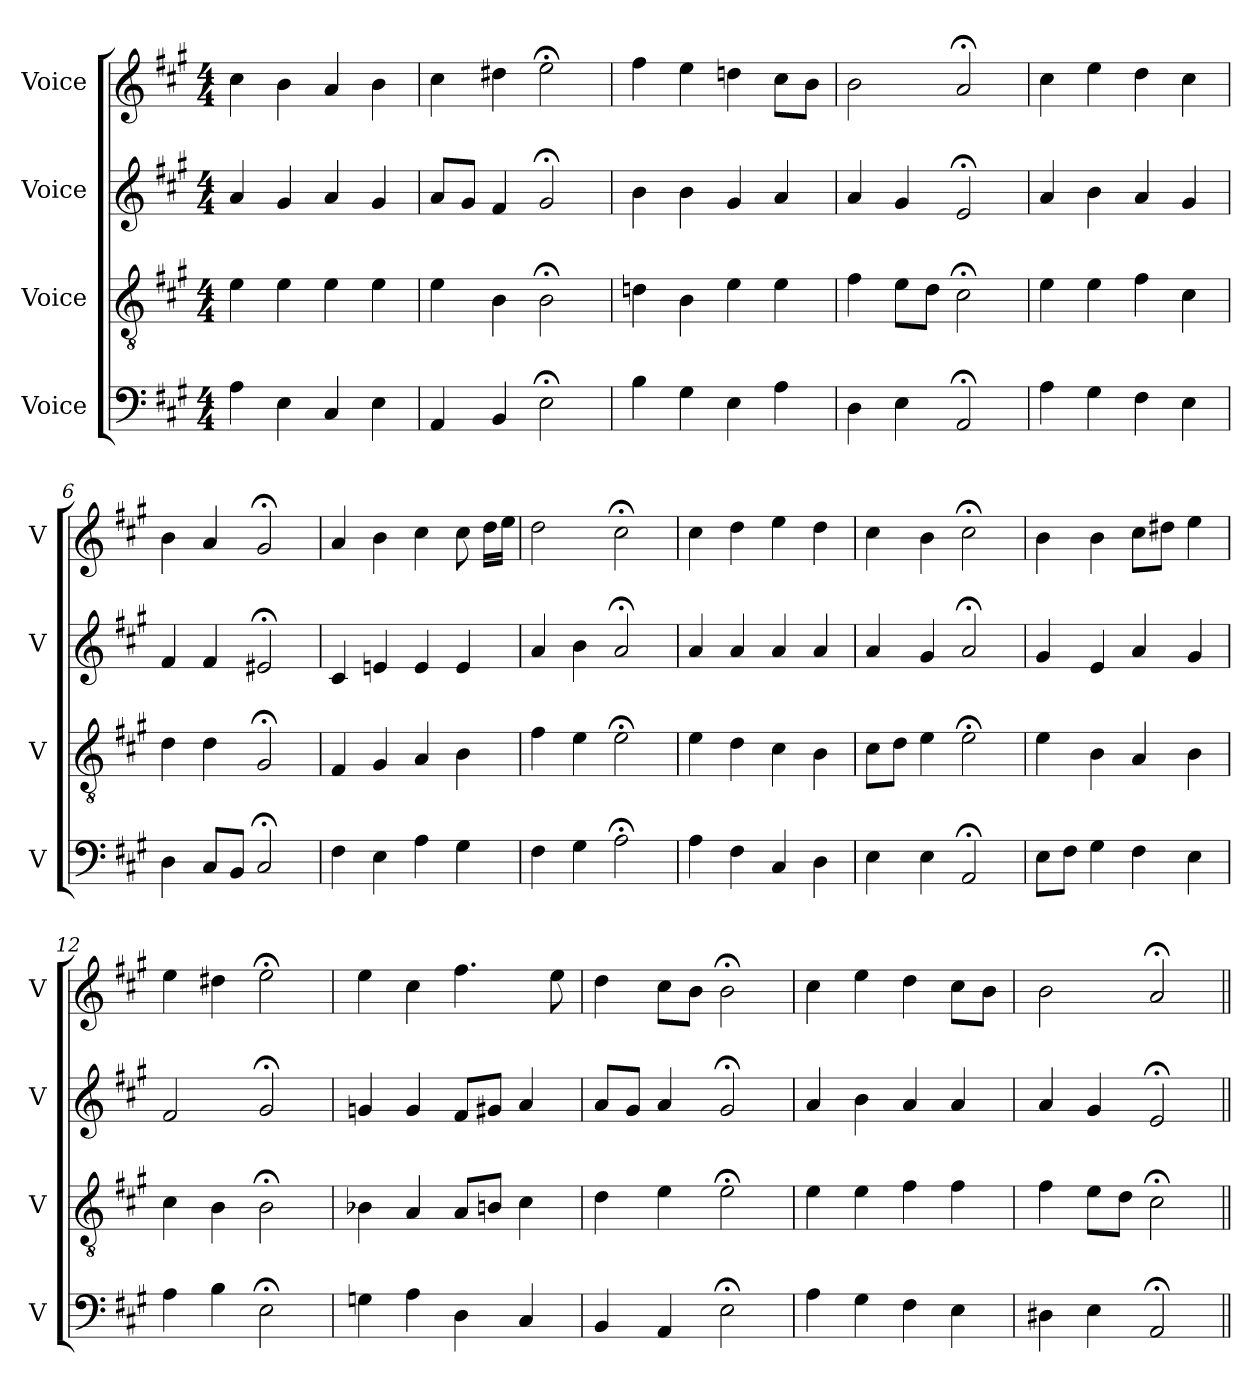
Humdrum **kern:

**kern	**kern	**kern	**kern
*part4	*part3	*part2	*part1
*staff4	*staff3	*staff2	*staff1
*I"Voice	*I"Voice	*I"Voice	*I"Voice
*I'V	*I'V	*I'V	*I'V
*clefF4	*clefGv2	*clefG2	*clefG2
*k[f#c#g#]	*k[f#c#g#]	*k[f#c#g#]	*k[f#c#g#]
*M4/4	*M4/4	*M4/4	*M4/4
*MM100	*MM100	*MM100	*MM100
=1	=1	=1	=1
4A\	4e\	4a/	4cc#\
4E\	4e\	4g#/	4b\
4C#/	4e\	4a/	4a/
4E\	4e\	4g#/	4b\
=2	=2	=2	=2
4AA/	4e\	8a/L	4cc#\
.	.	8g#/J	.
4BB/	4B\	4f#/	4dd#X\
2E;\	2B;\	2g#;/	2ee;\
=3	=3	=3	=3
4B\	4dn\	4b\	4ff#\
4G#\	4B\	4b\	4ee\
4E\	4e\	4g#/	4ddn\
4A\	4e\	4a/	8cc#\L
.	.	.	8b\J
=4	=4	=4	=4
4D\	4f#\	4a/	2b\
4E\	8e\L	4g#/	.
.	8d\J	.	.
2AA;/	2c#;\	2e;/	2a;/
=5	=5	=5	=5
4A\	4e\	4a/	4cc#\
4G#\	4e\	4b\	4ee\
4F#\	4f#\	4a/	4dd\
4E\	4c#\	4g#/	4cc#\
=6	=6	=6	=6
4D\	4d\	4f#/	4b\
8C#/L	4d\	4f#/	4a/
8BB/J	.	.	.
2C#;/	2G#;/	2e#X;/	2g#;/
=7	=7	=7	=7
4F#\	4F#/	4c#/	4a/
4E\	4G#/	4en/	4b\
4A\	4A/	4e/	4cc#\
4G#\	4B\	4e/	8cc#\
.	.	.	16dd\LL
.	.	.	16ee\JJ
=8	=8	=8	=8
4F#\	4f#\	4a/	2dd\
4G#\	4e\	4b\	.
2A;\	2e;\	2a;/	2cc#;\
!!LO:LB:g=z
=9	=9	=9	=9
4A\	4e\	4a/	4cc#\
4F#\	4d\	4a/	4dd\
4C#/	4c#\	4a/	4ee\
4D\	4B\	4a/	4dd\
=10	=10	=10	=10
4E\	8c#\L	4a/	4cc#\
.	8d\J	.	.
4E\	4e\	4g#/	4b\
2AA;/	2e;\	2a;/	2cc#;\
=11	=11	=11	=11
8E\L	4e\	4g#/	4b\
8F#\J	.	.	.
4G#\	4B\	4e/	4b\
4F#\	4A/	4a/	8cc#\L
.	.	.	8dd#X\J
4E\	4B\	4g#/	4ee\
=12	=12	=12	=12
4A\	4c#\	2f#/	4ee\
4B\	4B\	.	4dd#X\
2E;\	2B;\	2g#;/	2ee;\
=13	=13	=13	=13
4Gn\	4B-X\	4gn/	4ee\
4A\	4A/	4g/	4cc#\
4D\	8A/L	8f#/L	4.ff#\
.	8Bn/J	8g#X/J	.
4C#/	4c#\	4a/	.
.	.	.	8ee\
=14	=14	=14	=14
4BB/	4d\	8a/L	4dd\
.	.	8g#/J	.
4AA/	4e\	4a/	8cc#\L
.	.	.	8b\J
2E;\	2e;\	2g#;/	2b;\
=15	=15	=15	=15
4A\	4e\	4a/	4cc#\
4G#\	4e\	4b\	4ee\
4F#\	4f#\	4a/	4dd\
4E\	4f#\	4a/	8cc#\L
.	.	.	8b\J
=16	=16	=16	=16
4D#X\	4f#\	4a/	2b\
4E\	8e\L	4g#/	.
.	8d\J	.	.
2AA;/	2c#;\	2e;/	2a;/
=||	=||	=||	=||
*-	*-	*-	*-
